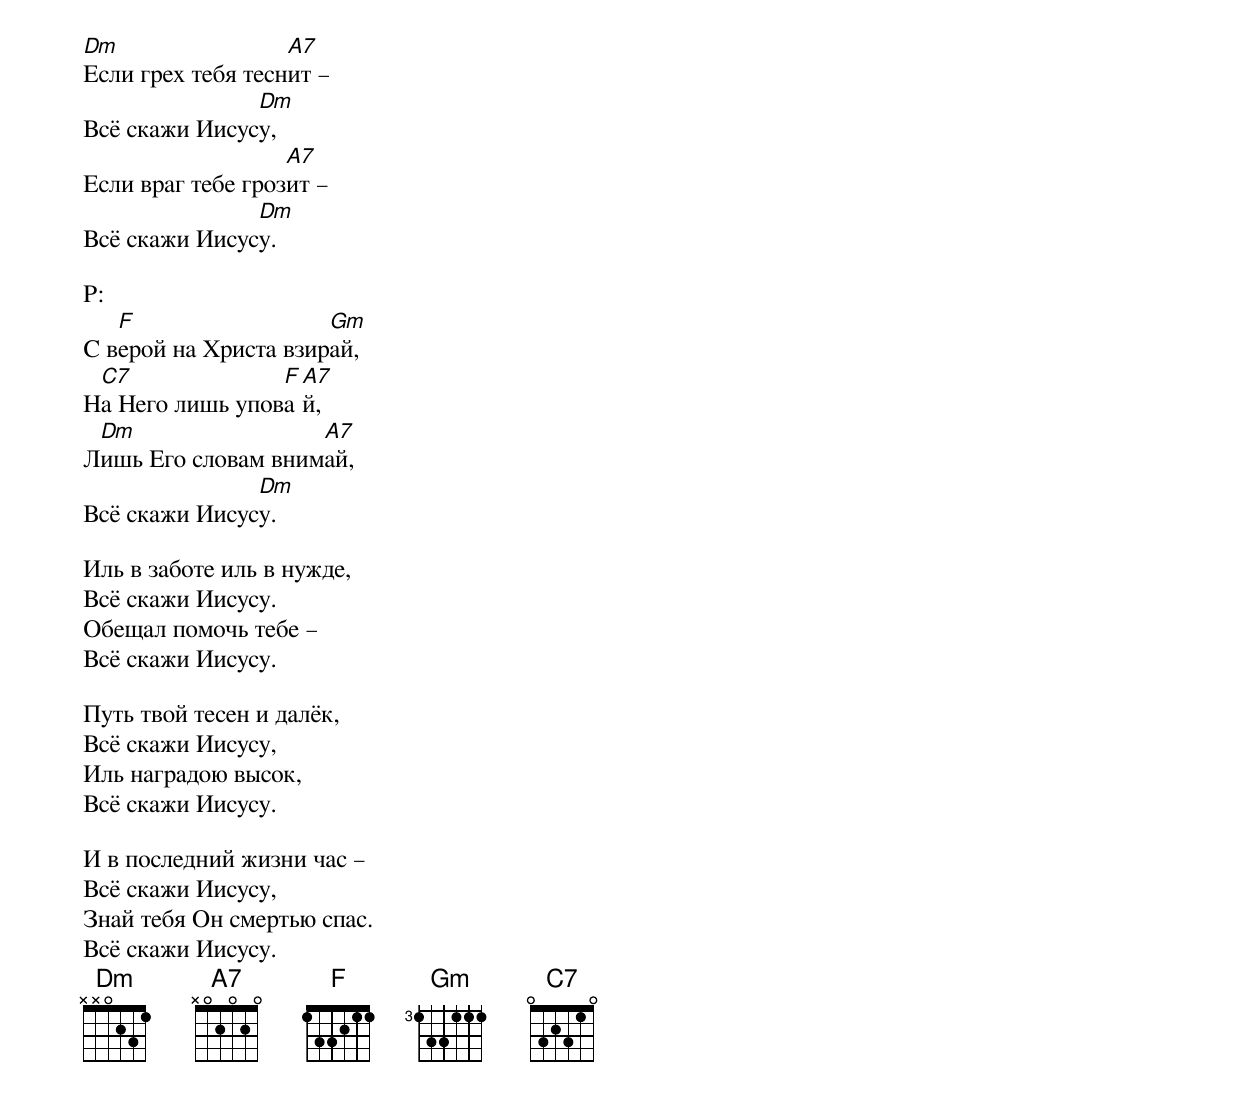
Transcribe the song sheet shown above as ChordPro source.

[Dm]Если грех тебя тесн[A7]ит –
Всё скажи Иисус[Dm]у,
Если враг тебе гроз[A7]ит –
Всё скажи Иисус[Dm]у.

P:
С в[F]ерой на Христа взир[Gm]ай,
Н[C7]а Него лишь упов[F]а[A7]й,
Л[Dm]ишь Его словам вним[A7]ай,
Всё скажи Иисус[Dm]у.

Иль в заботе иль в нужде,
Всё скажи Иисусу.
Обещал помочь тебе –
Всё скажи Иисусу.

Путь твой тесен и далёк,
Всё скажи Иисусу,
Иль наградою высок,
Всё скажи Иисусу.

И в последний жизни час –
Всё скажи Иисусу,
Знай тебя Он смертью спас.
Всё скажи Иисусу.
